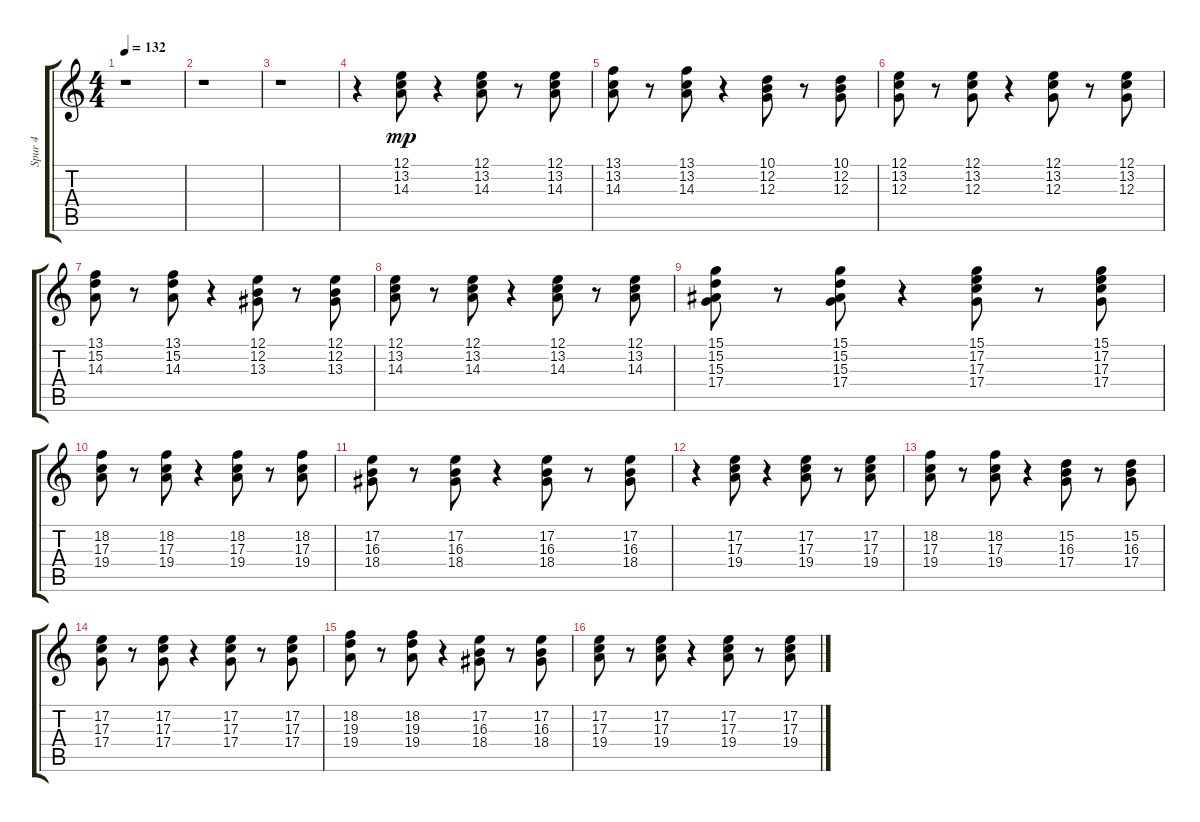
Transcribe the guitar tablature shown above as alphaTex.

\track ("Spur 4" "Spur 4") {instrument drawbarorgan}
\staff {score tabs}
\tuning (E4 B3 G3 D3 A2 E2) {hide}
\ts (4 4)
\tempo 132
\clef g2
\ks c
r.1{dy mp} |
r.1 |
r.1 |
r.4 (12.1 13.2 14.3).8 r.4 (12.1 13.2 14.3).8 r.8 (12.1 13.2 14.3).8 |
(13.1 13.2 14.3).8 r.8 (13.1 13.2 14.3).8 r.4 (10.1 12.2 12.3).8 r.8 (10.1 12.2 12.3).8 |
(12.1 13.2 12.3).8 r.8 (12.1 13.2 12.3).8 r.4 (12.1 13.2 12.3).8 r.8 (12.1 13.2 12.3).8 |
(13.1 15.2 14.3).8 r.8 (13.1 15.2 14.3).8 r.4 (12.1 12.2 13.3).8 r.8 (12.1 12.2 13.3).8 |
(12.1 13.2 14.3).8 r.8 (12.1 13.2 14.3).8 r.4 (12.1 13.2 14.3).8 r.8 (12.1 13.2 14.3).8 |
(15.1 15.2 15.3 17.4).8 r.8 (15.1 15.2 15.3 17.4).8 r.4 (15.1 17.2 17.3 17.4).8 r.8 (15.1 17.2 17.3 17.4).8 |
(18.2 17.3 19.4).8 r.8 (18.2 17.3 19.4).8 r.4 (18.2 17.3 19.4).8 r.8 (18.2 17.3 19.4).8 |
(17.2 16.3 18.4).8 r.8 (17.2 16.3 18.4).8 r.4 (17.2 16.3 18.4).8 r.8 (17.2 16.3 18.4).8 |
r.4 (17.2 17.3 19.4).8 r.4 (17.2 17.3 19.4).8 r.8 (17.2 17.3 19.4).8 |
(18.2 17.3 19.4).8 r.8 (18.2 17.3 19.4).8 r.4 (15.2 16.3 17.4).8 r.8 (15.2 16.3 17.4).8 |
(17.2 17.3 17.4).8 r.8 (17.2 17.3 17.4).8 r.4 (17.2 17.3 17.4).8 r.8 (17.2 17.3 17.4).8 |
(18.2 19.3 19.4).8 r.8 (18.2 19.3 19.4).8 r.4 (17.2 16.3 18.4).8 r.8 (17.2 16.3 18.4).8 |
(17.2 17.3 19.4).8 r.8 (17.2 17.3 19.4).8 r.4 (17.2 17.3 19.4).8 r.8 (17.2 17.3 19.4).8
